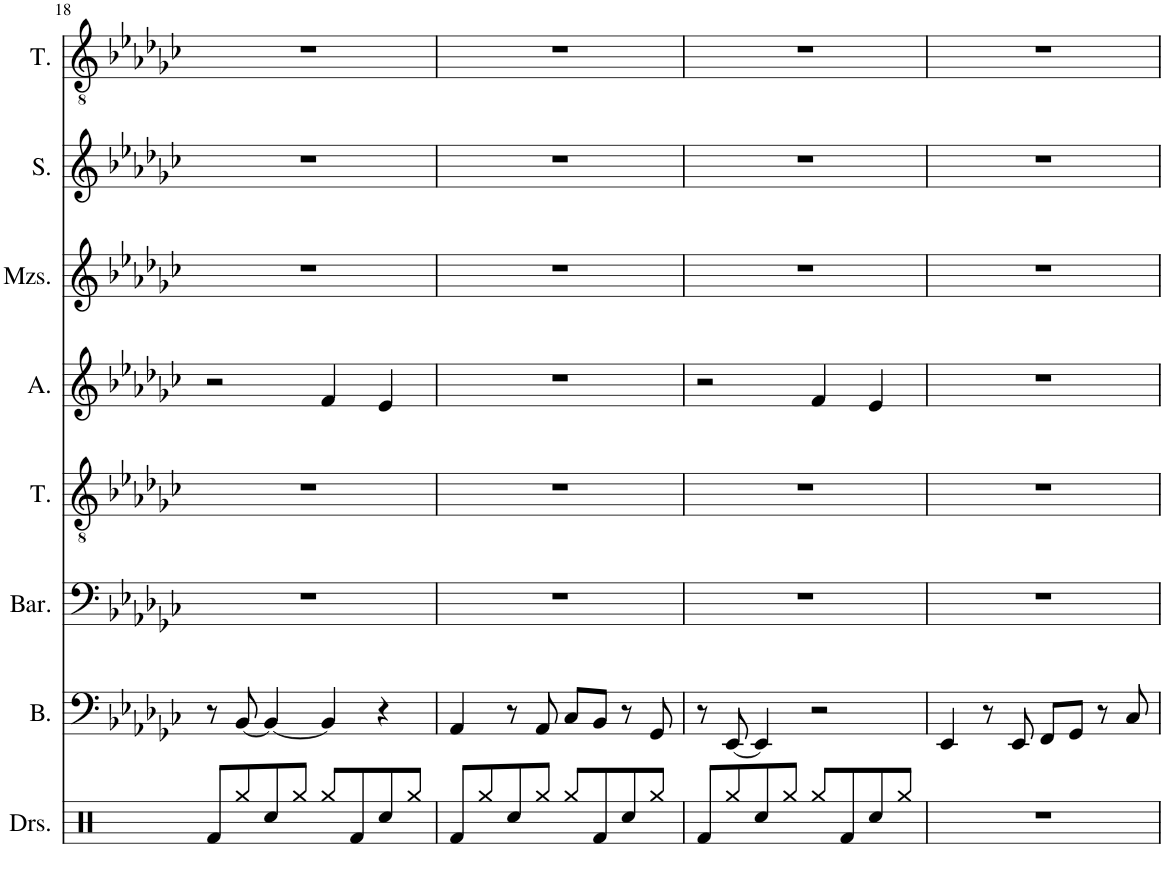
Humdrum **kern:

**kern	**kern	**kern	**kern	**kern	**kern	**kern	**kern
*part8	*part7	*part6	*part5	*part4	*part3	*part2	*part1
*staff8	*staff7	*staff6	*staff5	*staff4	*staff3	*staff2	*staff1
*I"Drumset	*I"Bass	*I"Baritone	*I"Tenor	*I"Alto	*I"Mezzo-soprano	*I"Soprano	*I"Tenor
*I'Drs.	*I'B.	*I'Bar.	*I'T.	*I'A.	*I'Mzs.	*I'S.	*I'T.
!!LO:PB:g=z
*clefX	*clefF4	*clefF4	*clefGv2	*clefG2	*clefG2	*clefG2	*clefGv2
*k[]	*k[b-e-a-d-g-c-]	*k[b-e-a-d-g-c-]	*k[b-e-a-d-g-c-]	*k[b-e-a-d-g-c-]	*k[b-e-a-d-g-c-]	*k[b-e-a-d-g-c-]	*k[b-e-a-d-g-c-]
*M4/4	*M4/4	*M4/4	*M4/4	*M4/4	*M4/4	*M4/4	*M4/4
=18	=18	=18	=18	=18	=18	=18	=18
8Rf/L	8r	1r	1r	2r	1r	1r	1r
8Rgg/	[8BB-/	.	.	.	.	.	.
8Rcc/	4BB-/_	.	.	.	.	.	.
8Rgg/J	.	.	.	.	.	.	.
8Rgg/L	4BB-/]	.	.	4f/	.	.	.
8Rf/	.	.	.	.	.	.	.
8Rcc/	4r	.	.	4e-/	.	.	.
8Rgg/J	.	.	.	.	.	.	.
=19	=19	=19	=19	=19	=19	=19	=19
8Rf/L	4AA-/	1r	1r	1r	1r	1r	1r
8Rgg/	.	.	.	.	.	.	.
8Rcc/	8r	.	.	.	.	.	.
8Rgg/J	8AA-/	.	.	.	.	.	.
8Rgg/L	8C-/L	.	.	.	.	.	.
8Rf/	8BB-/J	.	.	.	.	.	.
8Rcc/	8r	.	.	.	.	.	.
8Rgg/J	8GG-/	.	.	.	.	.	.
=20	=20	=20	=20	=20	=20	=20	=20
8Rf/L	8r	1r	1r	2r	1r	1r	1r
8Rgg/	[8EE-/	.	.	.	.	.	.
8Rcc/	4EE-/]	.	.	.	.	.	.
8Rgg/J	.	.	.	.	.	.	.
8Rgg/L	2r	.	.	4f/	.	.	.
8Rf/	.	.	.	.	.	.	.
8Rcc/	.	.	.	4e-/	.	.	.
8Rgg/J	.	.	.	.	.	.	.
=21	=21	=21	=21	=21	=21	=21	=21
1r	4EE-/	1r	1r	1r	1r	1r	1r
.	8r	.	.	.	.	.	.
.	8EE-/	.	.	.	.	.	.
.	8FF/L	.	.	.	.	.	.
.	8GG-/J	.	.	.	.	.	.
.	8r	.	.	.	.	.	.
.	8C-/	.	.	.	.	.	.
=	=	=	=	=	=	=	=
*-	*-	*-	*-	*-	*-	*-	*-
